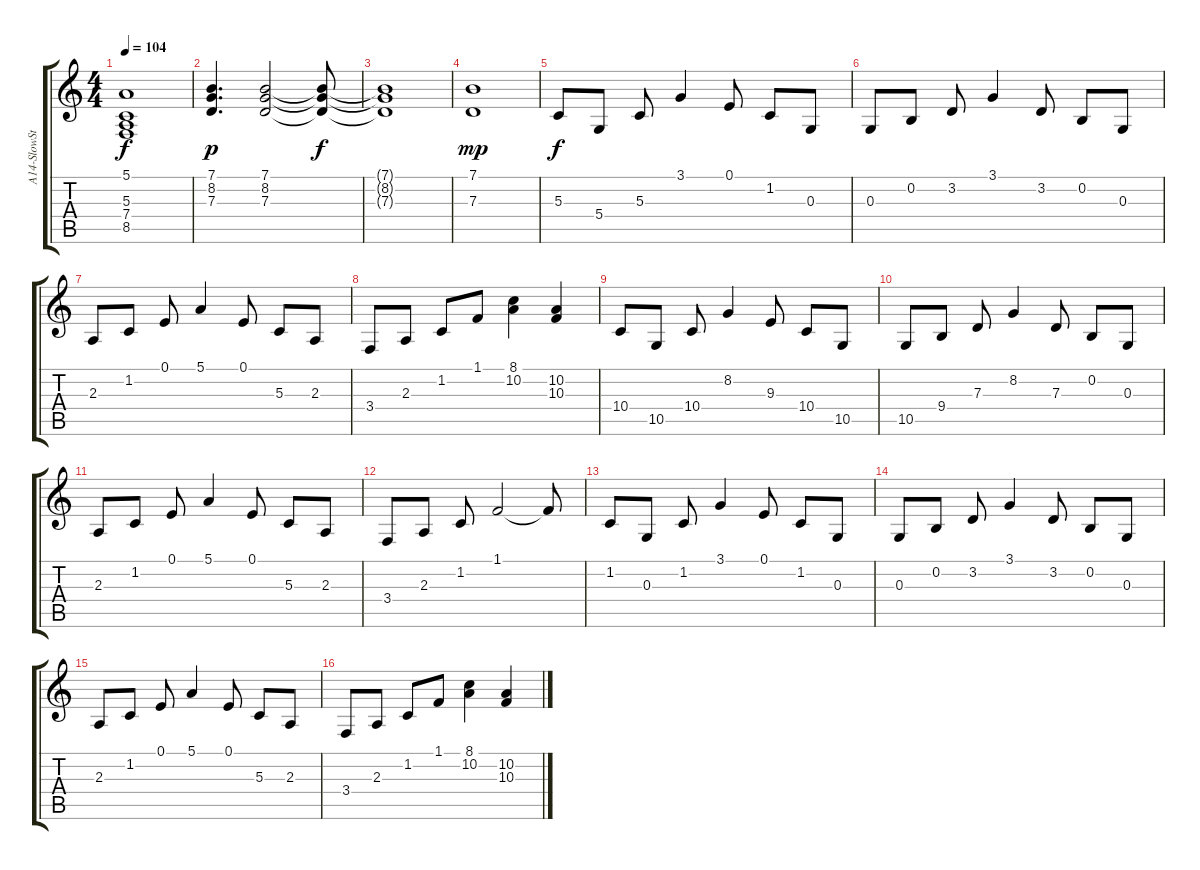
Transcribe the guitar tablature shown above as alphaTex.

\track ("A14-SlowStrings2" "A14-SlowSt") {instrument stringensemble2}
\staff {score tabs}
\tuning (E4 B3 G3 D3 A2 E2) {hide}
\ts (4 4)
\tempo 104
\clef g2
\ks c
(5.1{t} 5.3{t} 7.4{t} 8.5{t}).1{dy f} |
(7.1 8.2 7.3).4{d dy p} (7.1 8.2 7.3).2 (7.1{t} 8.2{t} 7.3{t}).8{dy f} |
(7.1{t} 8.2{t} 7.3{t}).1 |
(7.1 7.3).1{dy mp instrument tremolostrings} |
5.3.8{dy f instrument stringensemble2} 5.4.8 5.3.8 3.1.4 0.1.8 1.2.8 0.3.8 |
0.3.8 0.2.8 3.2.8 3.1.4 3.2.8 0.2.8 0.3.8 |
2.3.8 1.2.8 0.1.8 5.1.4 0.1.8 5.3.8 2.3.8 |
3.4.8 2.3.8 1.2.8 1.1.8 (8.1 10.2).4 (10.2 10.3).4 |
10.4.8 10.5.8 10.4.8 8.2.4 9.3.8 10.4.8 10.5.8 |
10.5.8 9.4.8 7.3.8 8.2.4 7.3.8 0.2.8 0.3.8 |
2.3.8 1.2.8 0.1.8 5.1.4 0.1.8 5.3.8 2.3.8 |
3.4.8 2.3.8 1.2.8 1.1.2 1.1{t}.8 |
1.2.8 0.3.8 1.2.8 3.1.4 0.1.8 1.2.8 0.3.8 |
0.3.8 0.2.8 3.2.8 3.1.4 3.2.8 0.2.8 0.3.8 |
2.3.8 1.2.8 0.1.8 5.1.4 0.1.8 5.3.8 2.3.8 |
3.4.8 2.3.8 1.2.8 1.1.8 (8.1 10.2).4 (10.2 10.3).4
